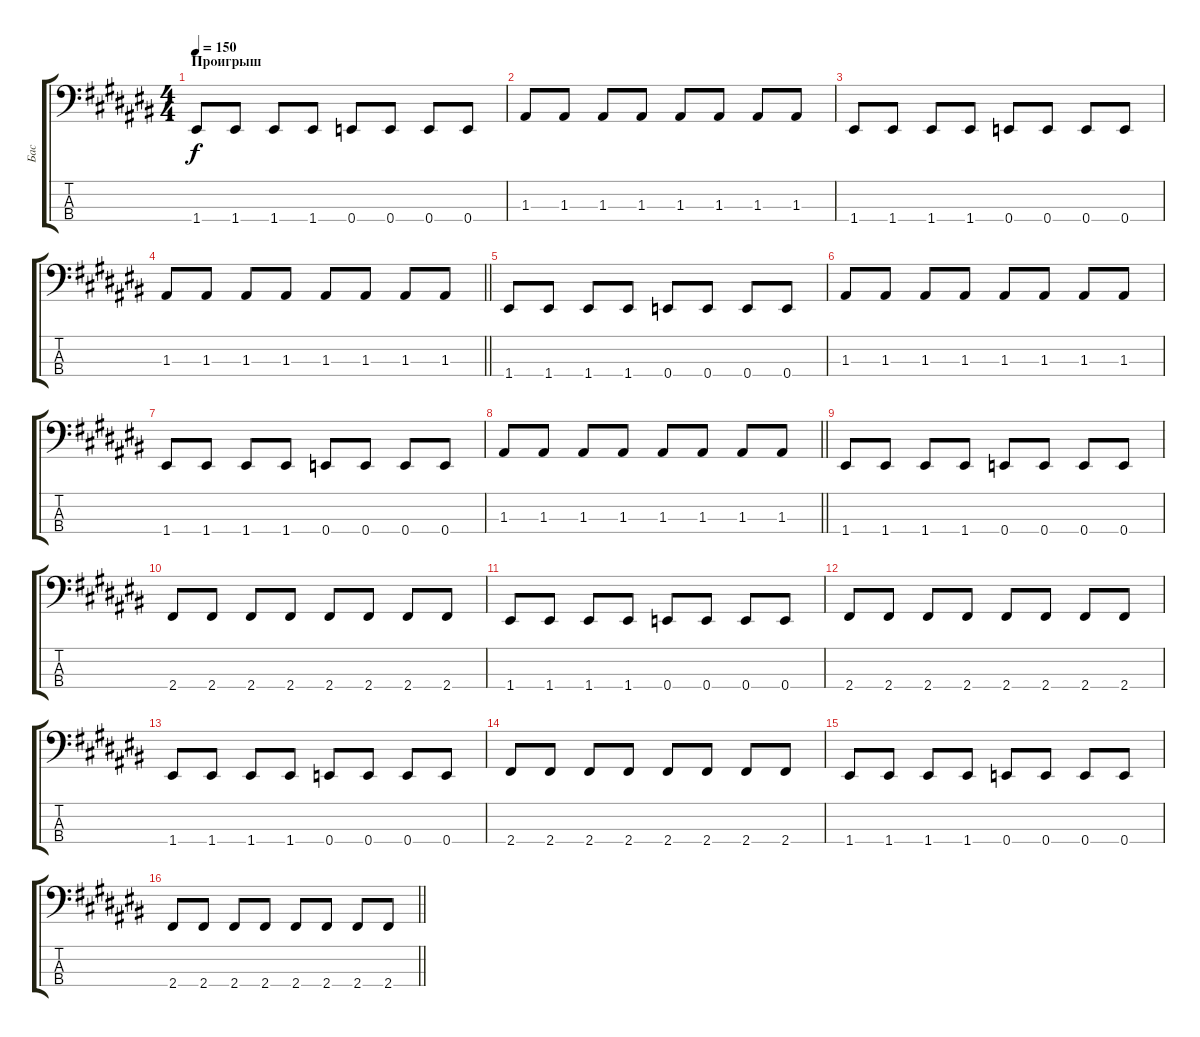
\track ("Бас" "Бас") {instrument electricbasspick}
\staff {score tabs}
\tuning (G2 D2 A1 E1) {hide}
\ts (4 4)
\section ("" "Проигрыш")
\tempo 150
\clef f4
\ks a#minor
1.4.8{dy f} 1.4.8 1.4.8 1.4.8 0.4.8 0.4.8 0.4.8 0.4.8 |
1.3.8 1.3.8 1.3.8 1.3.8 1.3.8 1.3.8 1.3.8 1.3.8 |
1.4.8 1.4.8 1.4.8 1.4.8 0.4.8 0.4.8 0.4.8 0.4.8 |
\barLineRight lightlight
1.3.8 1.3.8 1.3.8 1.3.8 1.3.8 1.3.8 1.3.8 1.3.8 |
1.4.8 1.4.8 1.4.8 1.4.8 0.4.8 0.4.8 0.4.8 0.4.8 |
1.3.8 1.3.8 1.3.8 1.3.8 1.3.8 1.3.8 1.3.8 1.3.8 |
1.4.8 1.4.8 1.4.8 1.4.8 0.4.8 0.4.8 0.4.8 0.4.8 |
\barLineRight lightlight
1.3.8 1.3.8 1.3.8 1.3.8 1.3.8 1.3.8 1.3.8 1.3.8 |
\section ("" "")
1.4.8 1.4.8 1.4.8 1.4.8 0.4.8 0.4.8 0.4.8 0.4.8 |
2.4.8 2.4.8 2.4.8 2.4.8 2.4.8 2.4.8 2.4.8 2.4.8 |
1.4.8 1.4.8 1.4.8 1.4.8 0.4.8 0.4.8 0.4.8 0.4.8 |
2.4.8 2.4.8 2.4.8 2.4.8 2.4.8 2.4.8 2.4.8 2.4.8 |
1.4.8 1.4.8 1.4.8 1.4.8 0.4.8 0.4.8 0.4.8 0.4.8 |
2.4.8 2.4.8 2.4.8 2.4.8 2.4.8 2.4.8 2.4.8 2.4.8 |
1.4.8 1.4.8 1.4.8 1.4.8 0.4.8 0.4.8 0.4.8 0.4.8 |
\barLineRight lightlight
2.4.8 2.4.8 2.4.8 2.4.8 2.4.8 2.4.8 2.4.8 2.4.8
